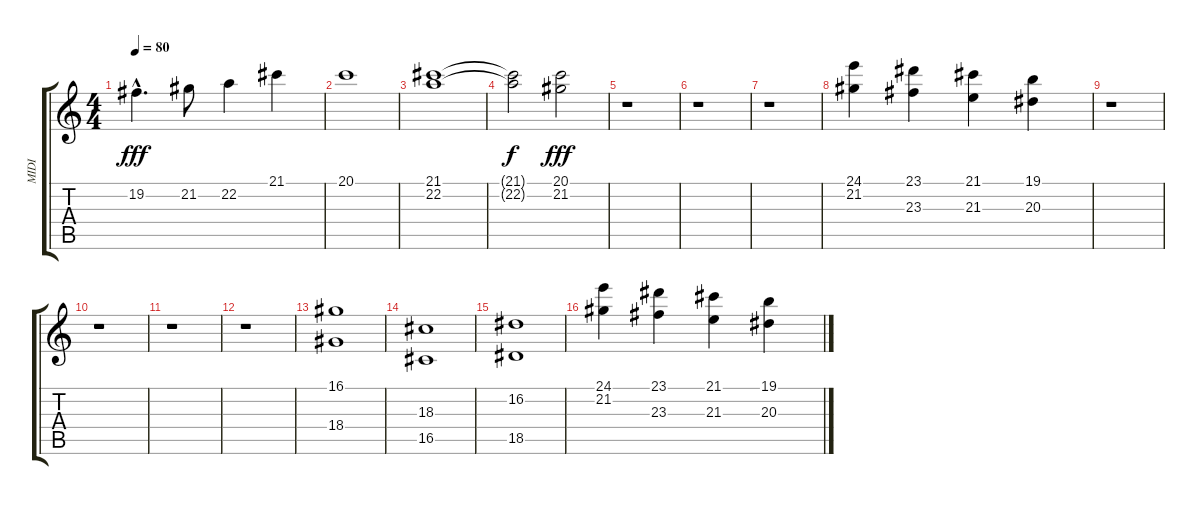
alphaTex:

\track ("MIDI" "MIDI") {instrument stringensemble1}
\staff {score tabs}
\tuning (E4 B3 G3 D3 A2 E2) {hide}
\ts (4 4)
\tempo 80
\clef g2
\ks c
19.2{hac}.4{d dy fff} 21.2.8 22.2.4 21.1.4 |
20.1.1 |
(21.1 22.2).1 |
(21.1{t} 22.2{t}).2{dy f} (20.1 21.2).2{dy fff} |
r.1 |
r.1 |
r.1 |
(24.1 21.2).4 (23.1 23.3).4 (21.1 21.3).4 (19.1 20.3).4 |
r.1 |
r.1 |
r.1 |
r.1 |
(16.1 18.4).1 |
(18.3 16.5).1 |
(16.2 18.5).1 |
(24.1 21.2).4 (23.1 23.3).4 (21.1 21.3).4 (19.1 20.3).4
